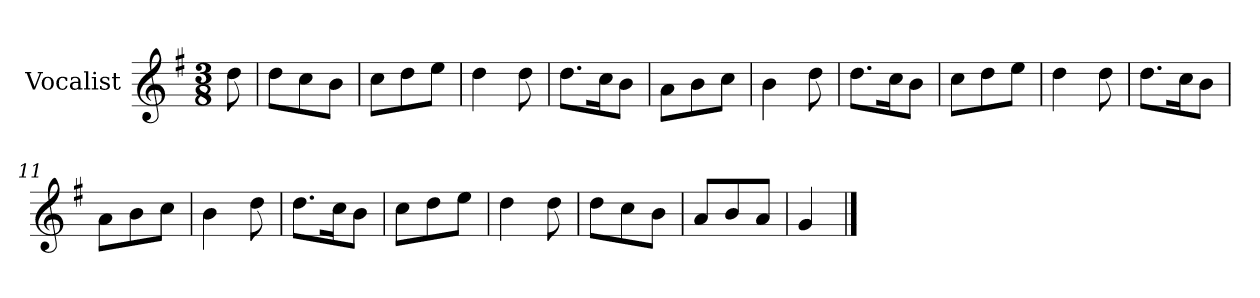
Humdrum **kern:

**kern
*part1
*staff1
*I"Vocalist
*k[f#]
*G:
*M3/8
=
8dd
=1
8ddL
8cc
8bJ
=2
8ccL
8dd
8eeJ
=3
4dd
8dd
=4
8.ddL
16ccK
8bJ
=5
8aL
8b
8ccJ
=6
4b
8dd
=7
8.ddL
16ccK
8bJ
=8
8ccL
8dd
8eeJ
=9
4dd
8dd
=10
8.ddL
16ccK
8bJ
=11
8aL
8b
8ccJ
=12
4b
8dd
=13
8.ddL
16ccK
8bJ
=14
8ccL
8dd
8eeJ
=15
4dd
8dd
=16
8ddL
8cc
8bJ
=17
8aL
8b
8aJ
=18
4g
==
*-
